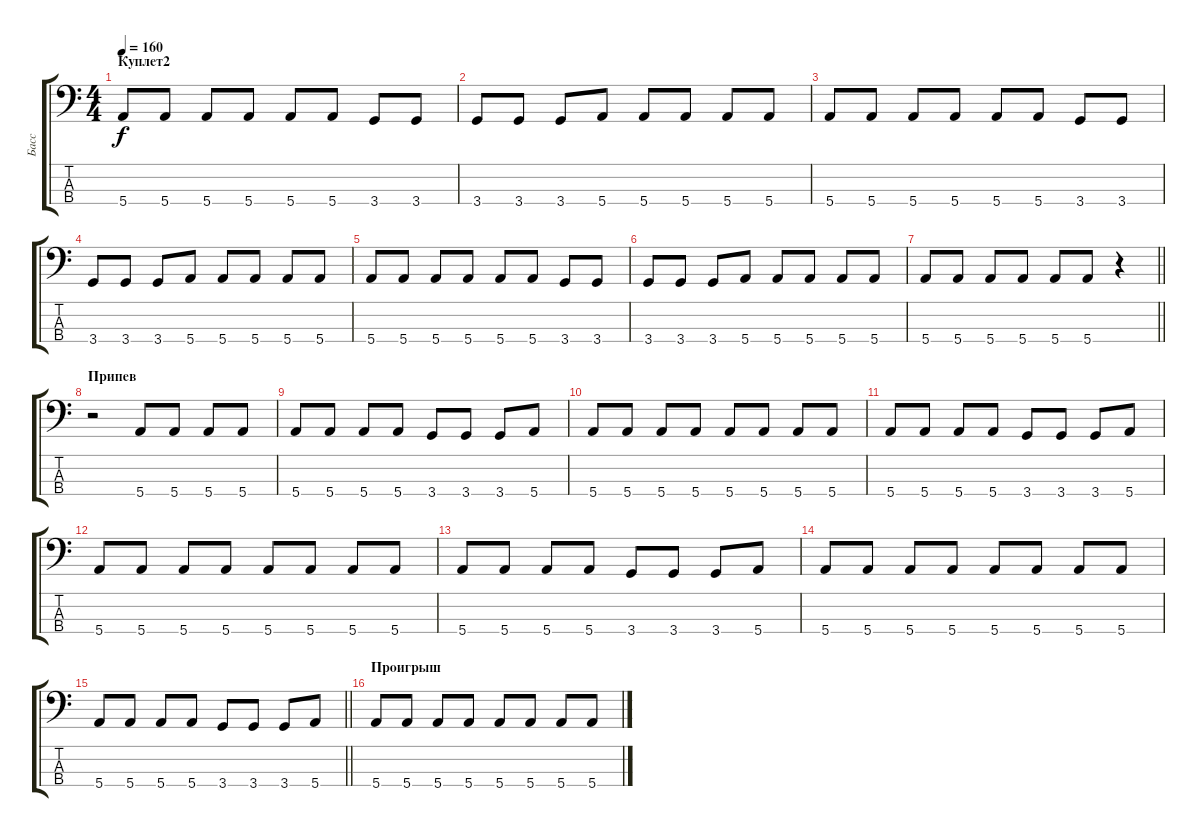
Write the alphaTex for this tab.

\track ("Басс" "Басс") {instrument electricbassfinger}
\staff {score tabs}
\tuning (G2 D2 A1 E1) {hide}
\ts (4 4)
\section ("" "Куплет2")
\tempo 160
\clef f4
\ks c
5.4.8{dy f} 5.4.8 5.4.8 5.4.8 5.4.8 5.4.8 3.4.8 3.4.8 |
3.4.8 3.4.8 3.4.8 5.4.8 5.4.8 5.4.8 5.4.8 5.4.8 |
5.4.8 5.4.8 5.4.8 5.4.8 5.4.8 5.4.8 3.4.8 3.4.8 |
3.4.8 3.4.8 3.4.8 5.4.8 5.4.8 5.4.8 5.4.8 5.4.8 |
5.4.8 5.4.8 5.4.8 5.4.8 5.4.8 5.4.8 3.4.8 3.4.8 |
3.4.8 3.4.8 3.4.8 5.4.8 5.4.8 5.4.8 5.4.8 5.4.8 |
\barLineRight lightlight
5.4.8 5.4.8 5.4.8 5.4.8 5.4.8 5.4.8 r.4 |
\section ("" "Припев")
r.2 5.4.8 5.4.8 5.4.8 5.4.8 |
5.4.8 5.4.8 5.4.8 5.4.8 3.4.8 3.4.8 3.4.8 5.4.8 |
5.4.8 5.4.8 5.4.8 5.4.8 5.4.8 5.4.8 5.4.8 5.4.8 |
5.4.8 5.4.8 5.4.8 5.4.8 3.4.8 3.4.8 3.4.8 5.4.8 |
5.4.8 5.4.8 5.4.8 5.4.8 5.4.8 5.4.8 5.4.8 5.4.8 |
5.4.8 5.4.8 5.4.8 5.4.8 3.4.8 3.4.8 3.4.8 5.4.8 |
5.4.8 5.4.8 5.4.8 5.4.8 5.4.8 5.4.8 5.4.8 5.4.8 |
\barLineRight lightlight
5.4.8 5.4.8 5.4.8 5.4.8 3.4.8 3.4.8 3.4.8 5.4.8 |
\section ("" "Проигрыш")
5.4.8 5.4.8 5.4.8 5.4.8 5.4.8 5.4.8 5.4.8 5.4.8
